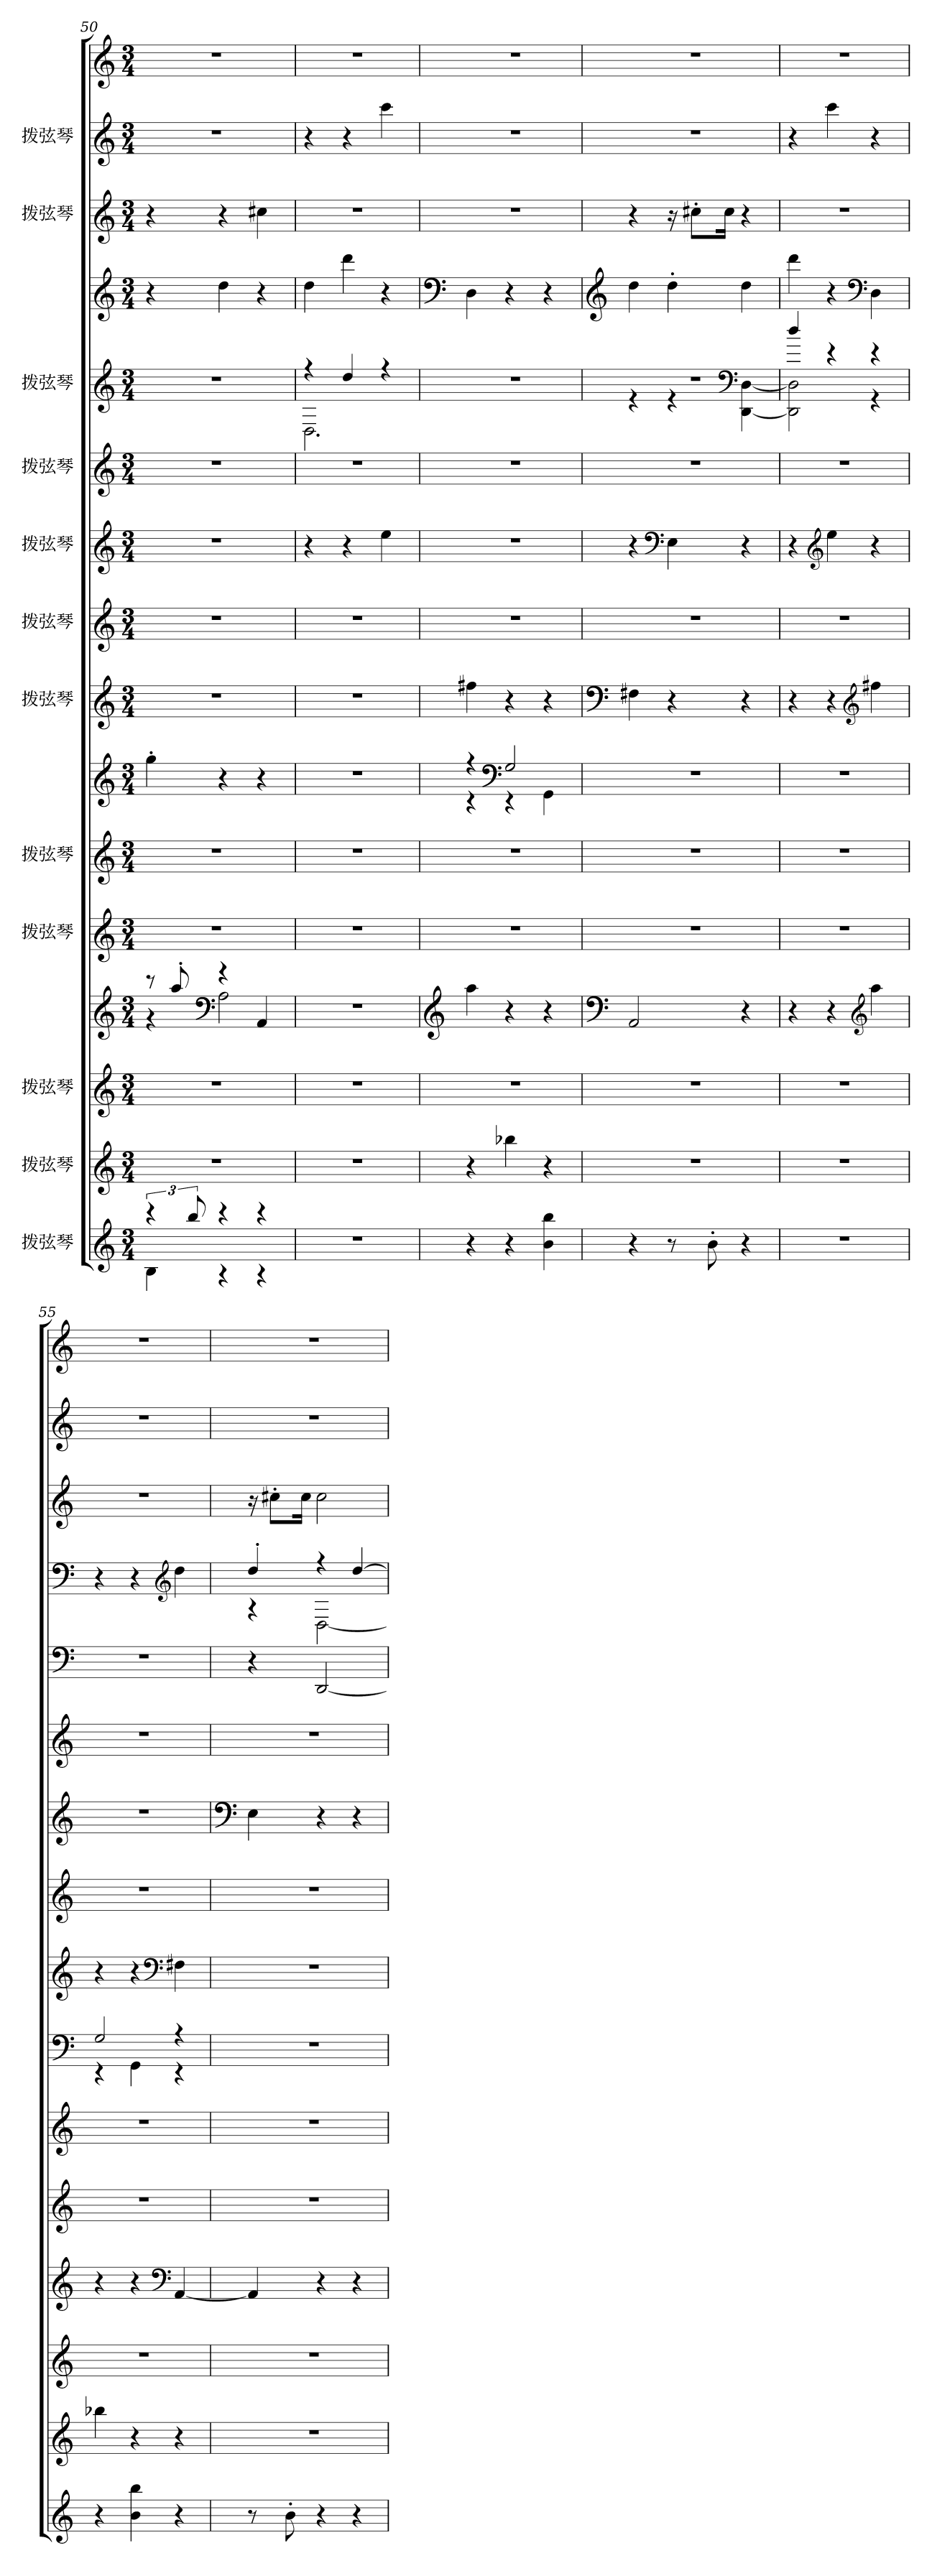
**kern	**kern	**kern	**kern	**kern	**kern	**kern	**kern	**kern	**kern	**kern	**kern	**kern	**kern	**kern	**kern
*part12	*part11	*part10	*part10	*part9	*part8	*part8	*part7	*part6	*part5	*part4	*part3	*part3	*part2	*part1	*part1
*staff16	*staff15	*staff14	*staff13	*staff12	*staff11	*staff10	*staff9	*staff8	*staff7	*staff6	*staff5	*staff4	*staff3	*staff2	*staff1
*I"拨弦琴	*I"拨弦琴	*I"拨弦琴	*	*I"拨弦琴	*I"拨弦琴	*	*I"拨弦琴	*I"拨弦琴	*I"拨弦琴	*I"拨弦琴	*I"拨弦琴	*	*I"拨弦琴	*I"拨弦琴	*
*clefG2	*clefG2	*clefG2	*clefG2	*clefG2	*clefG2	*clefG2	*clefG2	*clefG2	*clefG2	*clefG2	*clefG2	*clefG2	*clefG2	*clefG2	*clefG2
*k[]	*k[]	*k[]	*k[]	*k[]	*k[]	*k[]	*k[]	*k[]	*k[]	*k[]	*k[]	*k[]	*k[]	*k[]	*k[]
*M3/4	*M3/4	*M3/4	*M3/4	*M3/4	*M3/4	*M3/4	*M3/4	*M3/4	*M3/4	*M3/4	*M3/4	*M3/4	*M3/4	*M3/4	*M3/4
=50	=50	=50	=50	=50	=50	=50	=50	=50	=50	=50	=50	=50	=50	=50	=50
*^	*	*	*^	*	*	*	*	*	*	*	*	*	*	*	*
6r	4B\	2.r	2.r	8r	4r	2.r	2.r	4gg'\	2.r	2.r	2.r	2.r	2.r	4r	4r	2.r	2.r
.	.	.	.	8aa'/	.	.	.	.	.	.	.	.	.	.	.	.	.
12bb/	.	.	.	.	.	.	.	.	.	.	.	.	.	.	.	.	.
*	*	*	*	*clefF4	*	*	*	*	*	*	*	*	*	*	*	*	*
4r	4r	.	.	4r	2A\	.	.	4r	.	.	.	.	.	4dd\	4r	.	.
4r	4r	.	.	4AA/	.	.	.	4r	.	.	.	.	.	4r	4cc#X\	.	.
*v	*v	*	*	*v	*v	*	*	*	*	*	*	*	*	*	*	*	*
=51	=51	=51	=51	=51	=51	=51	=51	=51	=51	=51	=51	=51	=51	=51	=51
*	*	*	*	*	*	*	*	*	*	*	*^	*	*	*	*
2.r	2.r	2.r	2.r	2.r	2.r	2.r	2.r	2.r	4r	2.r	4r	2.D\	4dd\	2.r	4r	2.r
.	.	.	.	.	.	.	.	.	4r	.	4dd/	.	4ddd\	.	4r	.
.	.	.	.	.	.	.	.	.	4ee\	.	4r	.	4r	.	4ccc\	.
*	*	*	*	*	*	*	*	*	*	*	*v	*v	*	*	*	*
=52	=52	=52	=52	=52	=52	=52	=52	=52	=52	=52	=52	=52	=52	=52	=52
*	*	*	*clefG2	*	*	*	*	*	*	*	*	*clefF4	*	*	*
*	*	*	*	*	*	*^	*	*	*	*	*	*	*	*	*
4r	4r	2.r	4aa\	2.r	2.r	4r	4r	4ff#X\	2.r	2.r	2.r	2.r	4D\	2.r	2.r	2.r
*	*	*	*	*	*	*clefF4	*	*	*	*	*	*	*	*	*	*
4r	4bb-X\	.	4r	.	.	2G/	4r	4r	.	.	.	.	4r	.	.	.
4b\ 4bb\	4r	.	4r	.	.	.	4GG\	4r	.	.	.	.	4r	.	.	.
*	*	*	*	*	*	*v	*v	*	*	*	*	*	*	*	*	*
!!LO:PB:g=z
=53	=53	=53	=53	=53	=53	=53	=53	=53	=53	=53	=53	=53	=53	=53	=53
*	*	*	*clefF4	*	*	*	*clefF4	*	*	*	*	*clefG2	*	*	*
*	*	*	*	*	*	*	*	*	*	*	*^	*	*	*	*
4r	2.r	2.r	2AA/	2.r	2.r	2.r	4F#X\	2.r	4r	2.r	2.r	4r	4dd\	4r	2.r	2.r
*	*	*	*	*	*	*	*	*	*clefF4	*	*	*	*	*	*	*
8r	.	.	.	.	.	.	4r	.	4E\	.	.	4r	4dd'\	16r	.	.
.	.	.	.	.	.	.	.	.	.	.	.	.	.	8cc#X'\L	.	.
8b'\	.	.	.	.	.	.	.	.	.	.	.	.	.	.	.	.
.	.	.	.	.	.	.	.	.	.	.	.	.	.	16cc#\Jk	.	.
*	*	*	*	*	*	*	*	*	*	*	*clefF4	*	*	*	*	*
4r	.	.	4r	.	.	.	4r	.	4r	.	.	[4DD\ [4D\	4dd\	4r	.	.
=54	=54	=54	=54	=54	=54	=54	=54	=54	=54	=54	=54	=54	=54	=54	=54	=54
2.r	2.r	2.r	4r	2.r	2.r	2.r	4r	2.r	4r	2.r	4dd/	2DD\] 2D\]	4ddd\	2.r	4r	2.r
*	*	*	*	*	*	*	*	*	*clefG2	*	*	*	*	*	*	*
.	.	.	4r	.	.	.	4r	.	4ee\	.	4r	.	4r	.	4ccc\	.
*	*	*	*clefG2	*	*	*	*clefG2	*	*	*	*	*	*clefF4	*	*	*
.	.	.	4aa\	.	.	.	4ff#X\	.	4r	.	4r	4r	4D\	.	4r	.
*	*	*	*	*	*	*	*	*	*	*	*v	*v	*	*	*	*
=55	=55	=55	=55	=55	=55	=55	=55	=55	=55	=55	=55	=55	=55	=55	=55
*	*	*	*	*	*	*^	*	*	*	*	*	*	*	*	*
4r	4bb-X\	2.r	4r	2.r	2.r	2G/	4r	4r	2.r	2.r	2.r	2.r	4r	2.r	2.r	2.r
4b\ 4bb\	4r	.	4r	.	.	.	4GG\	4r	.	.	.	.	4r	.	.	.
*	*	*	*clefF4	*	*	*	*	*clefF4	*	*	*	*	*clefG2	*	*	*
4r	4r	.	[4AA/	.	.	4r	4r	4F#X\	.	.	.	.	4dd\	.	.	.
*	*	*	*	*	*	*v	*v	*	*	*	*	*	*	*	*	*
=56	=56	=56	=56	=56	=56	=56	=56	=56	=56	=56	=56	=56	=56	=56	=56
*	*	*	*	*	*	*	*	*	*clefF4	*	*	*	*	*	*
*	*	*	*	*	*	*	*	*	*	*	*	*^	*	*	*
8r	2.r	2.r	4AA/]	2.r	2.r	2.r	2.r	2.r	4E\	2.r	4r	4dd'/	4r	16r	2.r	2.r
.	.	.	.	.	.	.	.	.	.	.	.	.	.	8cc#X'\L	.	.
8b'\	.	.	.	.	.	.	.	.	.	.	.	.	.	.	.	.
.	.	.	.	.	.	.	.	.	.	.	.	.	.	16cc#\Jk	.	.
4r	.	.	4r	.	.	.	.	.	4r	.	[2DD/	4r	[2D\	2cc#\	.	.
4r	.	.	4r	.	.	.	.	.	4r	.	.	[4dd/	.	.	.	.
*	*	*	*	*	*	*	*	*	*	*	*	*v	*v	*	*	*
=	=	=	=	=	=	=	=	=	=	=	=	=	=	=	=
*-	*-	*-	*-	*-	*-	*-	*-	*-	*-	*-	*-	*-	*-	*-	*-
